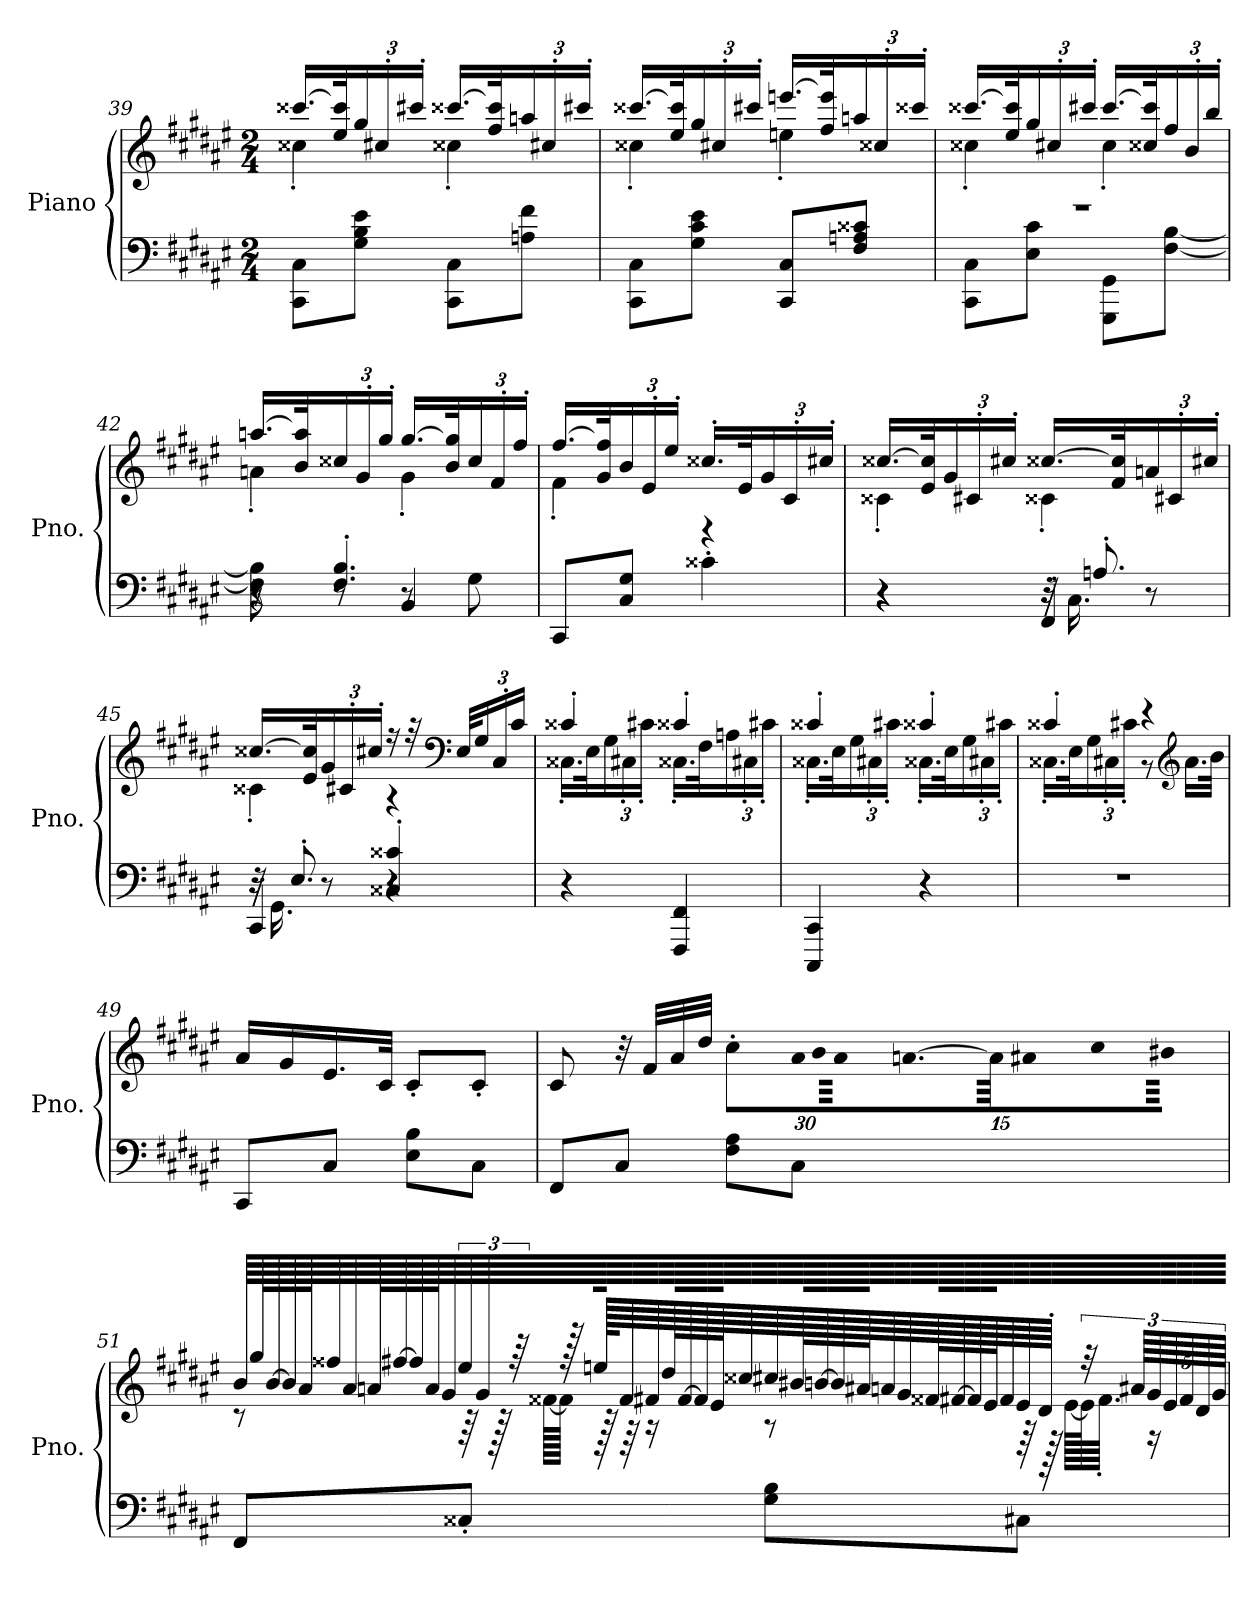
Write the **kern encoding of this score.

**kern	**kern
*part1	*part1
*staff2	*staff1
*I"Piano	*
*I'Pno.	*
*clefF4	*clefG2
*k[f#c#g#d#a#e#]	*k[f#c#g#d#a#e#]
*M2/4	*M2/4
=39	=39
*	*^
8CC#\ 8C#\L	[16.ccc##X/LL	4cc##X'\
.	32ee#/ 32ccc##/]K	.
*	*Xbrackettup	*
8G#\ 8B\ 8e#\J	24gg#/	.
.	24cc#X'/	.
.	24ccc#X'/JJ	.
8CC#\ 8C#\L	[16.ccc##X/LL	4cc##X'\
.	32ff#/ 32ccc##/]K	.
8An\ 8f#\J	24aan/	.
.	24cc#X'/	.
.	24ccc#X'/JJ	.
!!LO:LB:g=z	!!
=40	=40	=40
8CC#\ 8C#\L	[16.ccc##X/LL	4cc##X'\
.	32ee#/ 32ccc##/]K	.
8G#\ 8c#\ 8e#\J	24gg#/	.
.	24cc#X'/	.
.	24ccc#X'/JJ	.
8CC#/ 8C#/L	[16.eeen/LL	4een'\
.	32ff#/ 32eee/]K	.
8F#/ 8An/ 8c##X/J	24aan/	.
.	24cc##X'/	.
.	24ccc##X'/JJ	.
=41	=41	=41
*^	*	*
2r	8CC#\ 8C#\L	[16.ccc##X/LL	4cc##X'\
.	.	32ee#/ 32ccc##/]K	.
.	8E#\ 8c#\J	24gg#/	.
.	.	24cc#X'/	.
.	.	24ccc#X'/JJ	.
.	8GGG#\ 8GG#\L	[16.ccc#/LL	4cc#'\
.	.	32cc##X/ 32ccc#/]K	.
.	[8F#\ [8B\J	24ff#/	.
.	.	24b'/	.
.	.	24bb'/JJ	.
!!LO:PB:g=z	!!
=42	=42	=42	=42
*	*^	*	*
8r	8F#\] 8B\]	4r	[16.aan/LL	4an'\
.	.	.	32b/ 32aa/]K	.
4.F#/' 4.B/'	8r	.	24cc##X/	.
.	.	.	24g#'/	.
.	.	.	24gg#'/JJ	.
.	8r	4BB/	[16.gg#/LL	4g#'\
.	.	.	32b/ 32gg#/]K	.
.	8G#\	.	24cc##/	.
.	.	.	24f#'/	.
.	.	.	24ff#'/JJ	.
*v	*v	*v	*	*
=43	=43	=43
8CC#/L	[16.ff#/LL	4f#'\
.	32g#/ 32ff#/]K	.
8C#/ 8G#/J	24b/	.
.	24e#'/	.
.	24ee#'/JJ	.
4c##X'\	16.cc##X'/LL	4r
.	32e#/K	.
.	24g#/	.
.	24c#'/	.
.	24cc#X'/JJ	.
!!LO:LB:g=z	!!
=44	=44	=44
*^	*	*
*	*^	*	*
4r	4r	4r	[16.cc##X/LL	4c##X'\
.	.	.	32e#/ 32cc##/]K	.
.	.	.	24g#/	.
.	.	.	24c#X'/	.
.	.	.	24cc#X'/JJ	.
16r	32r	4FF#'/	[16.cc##X/LL	4c##X'\
.	16.C#\	.	.	.
8.An'/	.	.	.	.
.	.	.	32f#/ 32cc##/]K	.
.	8r	.	24an/	.
.	.	.	24c#X'/	.
.	.	.	24cc#X'/JJ	.
=45	=45	=45	=45	=45
16r	32r	4CC#'/	[16.cc##X/LL	4c##X'\
.	16.GG#\	.	.	.
8.E#'/	.	.	.	.
.	.	.	32e#/ 32cc##/]K	.
.	8r	.	24g#/	.
.	.	.	24c#X'/	.
.	.	.	24cc#X'/JJ	.
4C##X/' 4c##X/'	4r	4r	16r	4r
.	.	.	32r	.
*	*	*	*clefF4	*
.	.	.	32E#/KLL	.
.	.	.	24G#/	.
.	.	.	24C#'/	.
.	.	.	24c#/JJ	.
*v	*v	*v	*	*
!!LO:LB:g=z	!!
=46	=46	=46
4r	4c##X'/	16.C##X'\LL
.	.	32E#\K
.	.	24G#\
.	.	24C#X'\
.	.	24c#X'\JJ
*	*MM98	*
4FFF#/ 4FF#/	4c##X'/	16.C##X'\LL
.	.	32F#\K
*	*MM86	*
.	.	24An\
.	.	24C#X'\
.	.	24c#X'\JJ
=47	=47	=47
*	*MM76	*
4CCC#/ 4CC#/	4c##X'/	16.C##X'\LL
.	.	32E#\K
*	*MM71	*
.	.	24G#\
.	.	24C#X'\
.	.	24c#X'\JJ
*	*MM67	*
4r	4c##X'/	16.C##X'\LL
.	.	32E#\K
*	*MM61	*
.	.	24G#\
.	.	24C#X'\
.	.	24c#X'\JJ
!!LO:LB:g=z	!!
=48	=48	=48
*	*MM55	*
2r	4c##X'/	16.C##X'\LL
.	.	32E#\K
*	*MM50	*
.	.	24G#\
.	.	24C#X'\
.	.	24c#X'\JJ
*	*MM24	*
.	4r	8r
*	*clefG2	*
*	*MM34	*
.	.	16.a#\LL
.	.	32b\JJk
*	*v	*v
=49	=49
8CC#/L	16a#/LL
.	16g#/
8C#/J	16.e#/
.	32c#/JJk
8E#\ 8B\L	8c#'/L
8C#\J	8c#'/J
=50	=50
8FF#/L	8c#/
8C#/J	32r
.	32f#/LLL
.	32a#/
.	32dd#/JJJ
8F#\ 8A#\L	8cc#'\L
!	!LO:N:vis=256%9
8C#\J	960%17a#\LLL
!	!LO:N:vis=256%9
.	960%17b\
.	1920ryy
!	!LO:N:vis=256%9
.	960%17a#\
.	[160.an\
.	120a\]
!	!LO:N:vis=256%9
.	960%17a#X\
!	!LO:N:vis=256%9
.	960%17cc#\
.	1920ryy
!	!LO:N:vis=256%9
.	960%17b#X\JJJJ
!!LO:LB:g=z
=51	=51
*	*^
8FF#/L	64b/LLLL	8r
.	128gg#/L	.
.	[128b/	.
.	128b/]	.
.	128a#/J	.
.	64ff##X/	.
.	64a#/	.
.	128an/L	.
.	[128ff#X/	.
.	128ff#/]	.
.	128a/J	.
.	64g#/	.
*	*brackettup	*
8C##X'/J	96ee#/	64r
.	96g#/JJJJ	.
.	.	128r
.	96r	.
.	.	[128f##X\LLLLL
.	128r	128f##\JJJJJ]
.	128een/KLLLL	128r
.	64f##/	64r
.	64f#X/	16r
.	128dd#/L	.
.	[128f#/	.
.	128f#/]	.
.	128e#/J	.
.	64cc##X/	.
8G#\ 8B\L	64cc#X/	8r
.	128b#X/L	.
.	[128bn/	.
.	128b/]	.
.	128a#X/J	.
.	64an/	.
.	64g#/	.
.	128f##X/L	.
.	[128f#X/	.
.	128f#/]	.
.	128e#/J	.
.	64f#/	.
8C#X\J	64e#/	64r
.	64d#'/JJJJ	128r
.	.	[128e#\LLLLL
.	48r	128e#\J]
.	.	64.f#'\JJJJ
.	96a#X/LLLL	.
*	*Xbrackettup	*
.	80g#/	16r
.	80e#/	.
.	80f#/	.
.	80d#/	.
.	80g#/JJJJ	.
*	*v	*v
=	=
*-	*-
